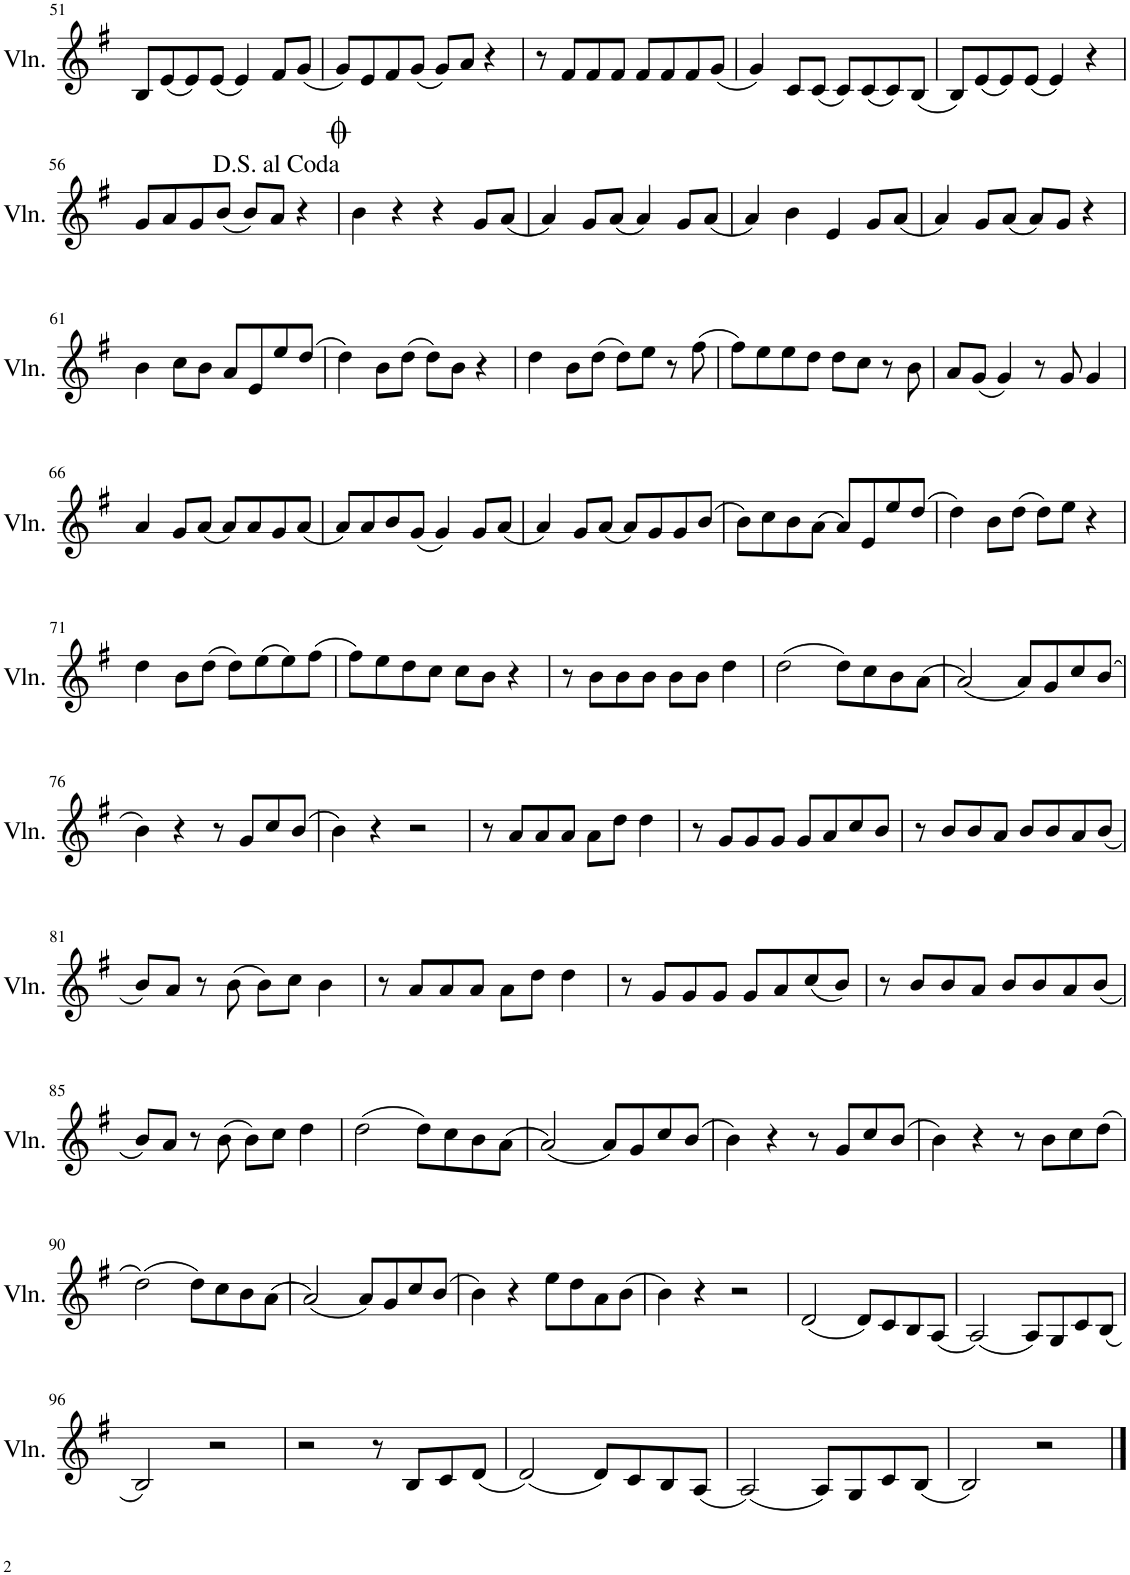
**kern
*part1
*staff1
*I"Violin
*I'Vln.
!!LO:PB:g=z
*clefG2
*k[f#]
*M4/4
=51
8B/L
(8e/
8e/)
(8e/J
4e/)
8f#/L
(8g/J
=52
8g/L)
8e/
8f#/
(8g/J
8g/L)
8a/J
4r
=53
8r
8f#/L
8f#/
8f#/J
8f#/L
8f#/
8f#/
(8g/J
=54
4g/)
8c/L
(8c/J
8c/L)
(8c/
8c/)
(8B/J
=55
8B/L)
(8e/
8e/)
(8e/J
4e/)
4r
!!LO:LB:g=z
=56
8g/L
8a/
8g/
(8b/J
8b/L)
8a/J
4r
=57
4b\
4r
4r
8g/L
(8a/J
=58
4a/)
8g/L
(8a/J
4a/)
8g/L
(8a/J
=59
4a/)
4b\
4e/
8g/L
(8a/J
=60
4a/)
8g/L
(8a/J
8a/L)
8g/J
4r
!!LO:LB:g=z
=61
4b\
8cc\L
8b\J
8a/L
8e/
8ee/
(8dd/J
=62
4dd\)
8b\L
(8dd\J
8dd\L)
8b\J
4r
=63
4dd\
8b\L
(8dd\J
8dd\L)
8ee\J
8r
(8ff#\
=64
8ff#\L)
8ee\
8ee\
8dd\J
8dd\L
8cc\J
8r
8b\
=65
8a/L
(8g/J
4g/)
8r
8g/
4g/
!!LO:LB:g=z
=66
4a/
8g/L
(8a/J
8a/L)
8a/
8g/
(8a/J
=67
8a/L)
8a/
8b/
(8g/J
4g/)
8g/L
(8a/J
=68
4a/)
8g/L
(8a/J
8a/L)
8g/
8g/
(8b/J
=69
8b\L)
8cc\
8b\
(8a\J
8a/L)
8e/
8ee/
(8dd/J
=70
4dd\)
8b\L
(8dd\J
8dd\L)
8ee\J
4r
!!LO:LB:g=z
=71
4dd\
8b\L
(8dd\J
8dd\L)
(8ee\
8ee\)
(8ff#\J
=72
8ff#\L)
8ee\
8dd\
8cc\J
8cc\L
8b\J
4r
=73
8r
8b\L
8b\
8b\J
8b\L
8b\J
4dd\
=74
(2dd\
8dd\L)
8cc\
8b\
(8a\J
=75
(2a/)
8a/L)
8g/
8cc/
(8b/J
!!LO:LB:g=z
=76
4b\)
4r
8r
8g/L
8cc/
(8b/J
=77
4b\)
4r
2r
=78
8r
8a/L
8a/
8a/J
8a\L
8dd\J
4dd\
=79
8r
8g/L
8g/
8g/J
8g/L
8a/
8cc/
8b/J
=80
8r
8b/L
8b/
8a/J
8b/L
8b/
8a/
(8b/J
!!LO:LB:g=z
=81
8b/L)
8a/J
8r
(8b\
8b\L)
8cc\J
4b\
=82
8r
8a/L
8a/
8a/J
8a\L
8dd\J
4dd\
=83
8r
8g/L
8g/
8g/J
8g/L
8a/
(8cc/
8b/J)
=84
8r
8b/L
8b/
8a/J
8b/L
8b/
8a/
(8b/J
!!LO:LB:g=z
=85
8b/L)
8a/J
8r
(8b\
8b\L)
8cc\J
4dd\
=86
(2dd\
8dd\L)
8cc\
8b\
(8a\J
=87
(2a/)
8a/L)
8g/
8cc/
(8b/J
=88
4b\)
4r
8r
8g/L
8cc/
(8b/J
=89
4b\)
4r
8r
8b\L
8cc\
(8dd\J
!!LO:LB:g=z
=90
(2dd\)
8dd\L)
8cc\
8b\
(8a\J
=91
(2a/)
8a/L)
8g/
8cc/
(8b/J
=92
4b\)
4r
8ee\L
8dd\
8a\
(8b\J
=93
4b\)
4r
2r
=94
(2d/
8d/L)
8c/
8B/
(8A/J
=95
(2A/)
8A/L)
8G/
8c/
(8B/J
!!LO:LB:g=z
=96
2B/)
2r
=97
2r
8r
8B/L
8c/
(8d/J
=98
(2d/)
8d/L)
8c/
8B/
(8A/J
=99
(2A/)
8A/L)
8G/
8c/
(8B/J
=100
2B/)
2r
==
*-
